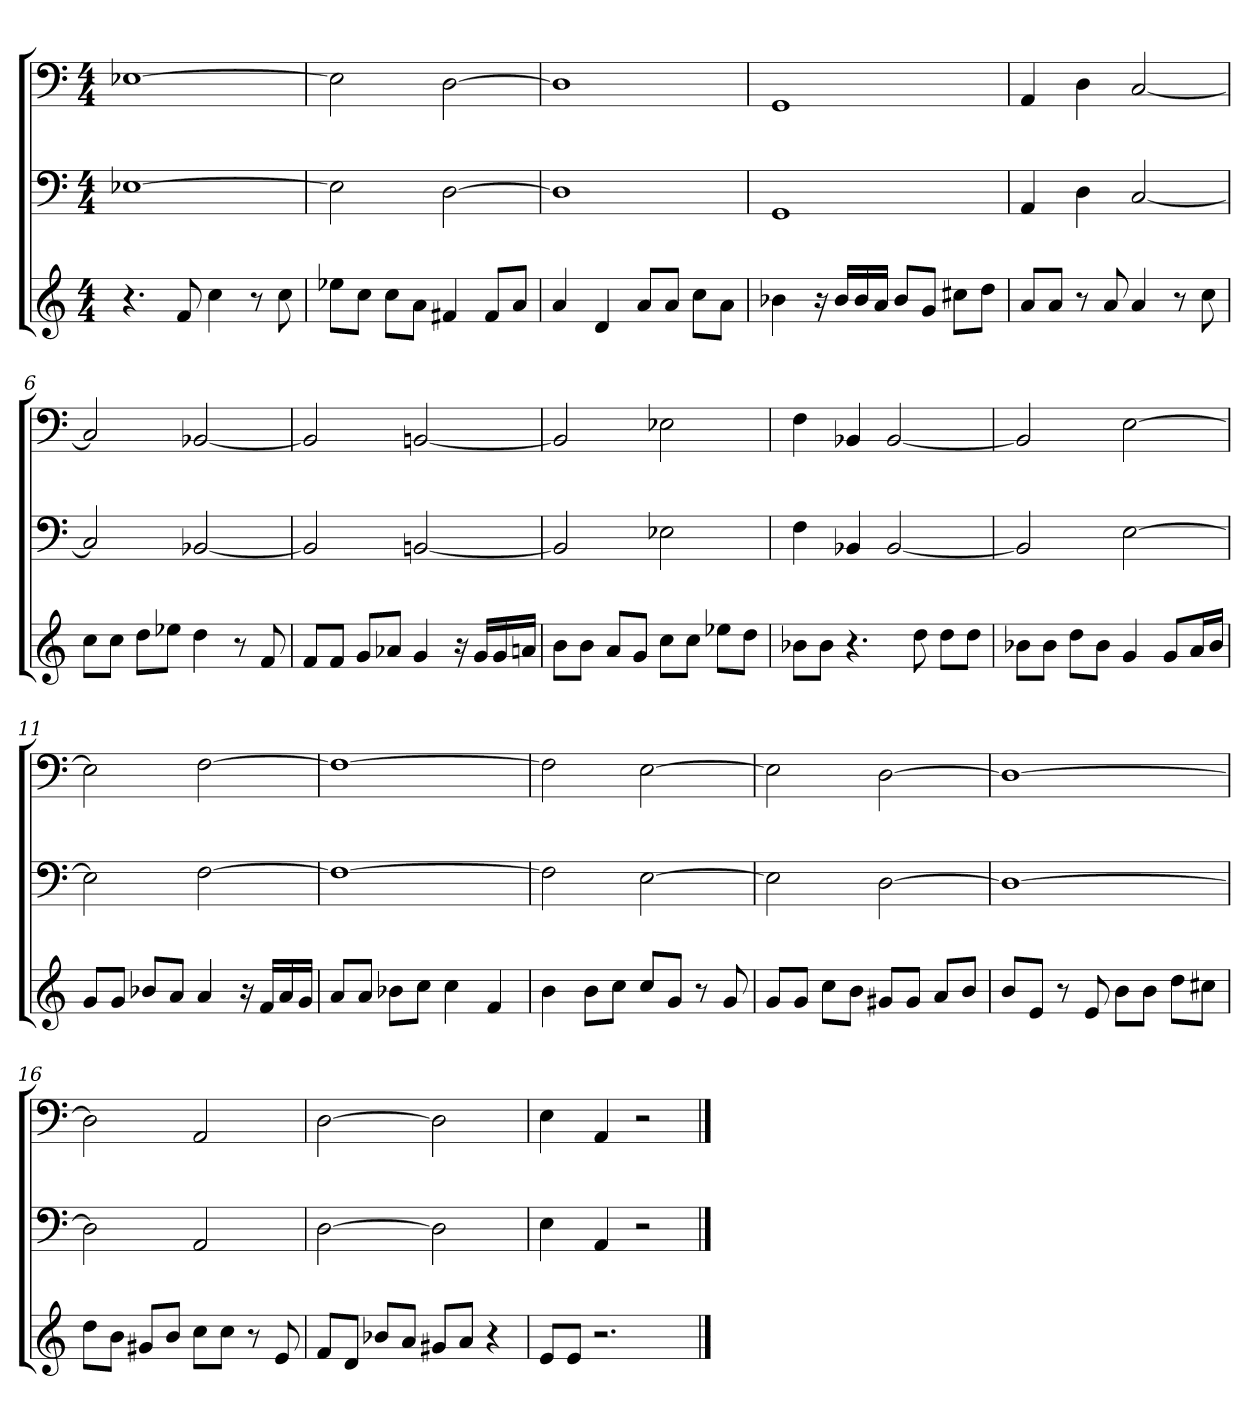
**kern	**kern	**kern
*part3	*part2	*part1
*staff3	*staff2	*staff1
*	*clefF4	*clefF4
*k[]	*k[]	*k[]
*C:	*C:	*C:
*M4/4	*M4/4	*M4/4
=1	=1	=1
4.r	[1E-X	[1E-X
8f	.	.
4cc	.	.
8r	.	.
8cc	.	.
=2	=2	=2
8ee-XL	2E-]	2E-]
8ccJ	.	.
8ccL	.	.
8aJ	.	.
4f#X	[2D	[2D
8f#L	.	.
8aJ	.	.
=3	=3	=3
4a	1D]	1D]
4d	.	.
8aL	.	.
8aJ	.	.
8ccL	.	.
8aJ	.	.
=4	=4	=4
4b-X	1GG	1GG
16r	.	.
16b-LL	.	.
16b-	.	.
16aJJ	.	.
8b-L	.	.
8gJ	.	.
8cc#XL	.	.
8ddJ	.	.
=5	=5	=5
8aL	4AA	4AA
8aJ	.	.
8r	4D	4D
8a	.	.
4a	[2C	[2C
8r	.	.
8cc	.	.
=6	=6	=6
8ccL	2C]	2C]
8ccJ	.	.
8ddL	.	.
8ee-XJ	.	.
4dd	[2BB-X	[2BB-X
8r	.	.
8f	.	.
=7	=7	=7
8fL	2BB-]	2BB-]
8fJ	.	.
8gL	.	.
8a-XJ	.	.
4g	[2BBn	[2BBn
16r	.	.
16gLL	.	.
16g	.	.
16anJJ	.	.
=8	=8	=8
8bL	2BB]	2BB]
8bJ	.	.
8aL	.	.
8gJ	.	.
8ccL	2E-X	2E-X
8ccJ	.	.
8ee-XL	.	.
8ddJ	.	.
=9	=9	=9
8b-XL	4F	4F
8b-J	.	.
4.r	4BB-X	4BB-X
.	[2BB-	[2BB-
8dd	.	.
8ddL	.	.
8ddJ	.	.
=10	=10	=10
8b-XL	2BB-]	2BB-]
8b-J	.	.
8ddL	.	.
8b-J	.	.
4g	[2E	[2E
8gL	.	.
16aL	.	.
16b-JJ	.	.
=11	=11	=11
8gL	2E]	2E]
8gJ	.	.
8b-XL	.	.
8aJ	.	.
4a	[2F	[2F
16r	.	.
16fLL	.	.
16a	.	.
16gJJ	.	.
=12	=12	=12
8aL	1F_	1F_
8aJ	.	.
8b-XL	.	.
8ccJ	.	.
4cc	.	.
4f	.	.
=13	=13	=13
4b	2F]	2F]
8bL	.	.
8ccJ	.	.
8ccL	[2E	[2E
8gJ	.	.
8r	.	.
8g	.	.
=14	=14	=14
8gL	2E]	2E]
8gJ	.	.
8ccL	.	.
8bJ	.	.
8g#XL	[2D	[2D
8g#J	.	.
8aL	.	.
8bJ	.	.
=15	=15	=15
8bL	1D_	1D_
8eJ	.	.
8r	.	.
8e	.	.
8bL	.	.
8bJ	.	.
8ddL	.	.
8cc#XJ	.	.
=16	=16	=16
8ddL	2D]	2D]
8bJ	.	.
8g#XL	.	.
8bJ	.	.
8ccL	2AA	2AA
8ccJ	.	.
8r	.	.
8e	.	.
=17	=17	=17
8fL	[2D	[2D
8dJ	.	.
8b-XL	.	.
8aJ	.	.
8g#XL	2D]	2D]
8aJ	.	.
4r	.	.
=18	=18	=18
8eL	4E	4E
8eJ	.	.
2.r	4AA	4AA
.	2r	2r
==	==	==
*-	*-	*-
